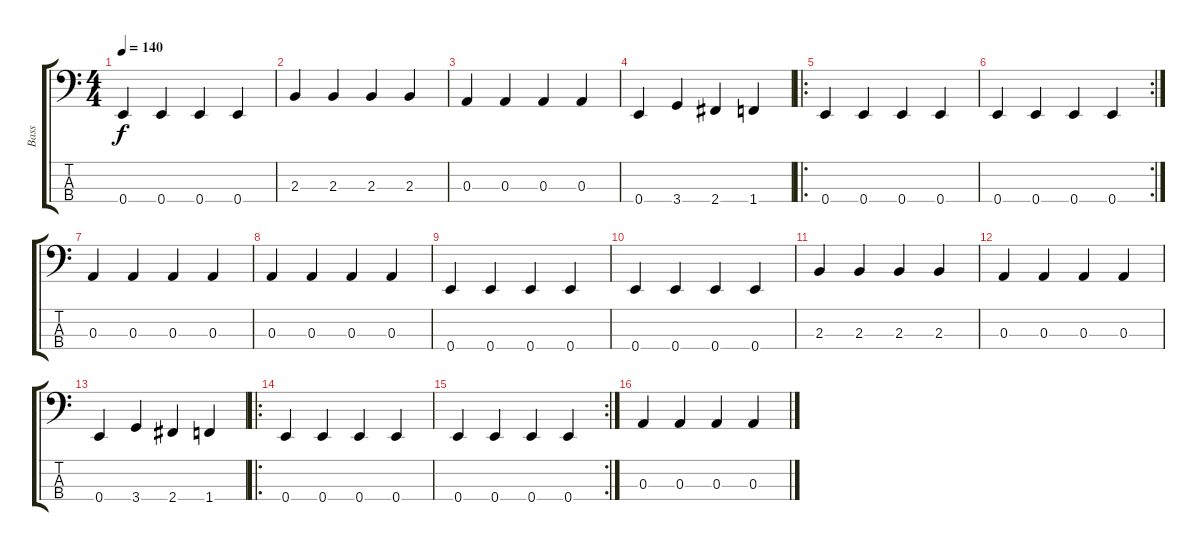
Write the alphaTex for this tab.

\track ("Bass" "Bass") {instrument electricbassfinger}
\staff {score tabs}
\tuning (G2 D2 A1 E1) {hide}
\ts (4 4)
\tempo 140
\clef f4
\ks c
0.4.4{dy f} 0.4.4 0.4.4 0.4.4 |
2.3.4 2.3.4 2.3.4 2.3.4 |
0.3.4 0.3.4 0.3.4 0.3.4 |
0.4.4 3.4.4 2.4.4 1.4.4 |
\ro
0.4.4 0.4.4 0.4.4 0.4.4 |
\rc 2
0.4.4 0.4.4 0.4.4 0.4.4 |
0.3.4 0.3.4 0.3.4 0.3.4 |
0.3.4 0.3.4 0.3.4 0.3.4 |
0.4.4 0.4.4 0.4.4 0.4.4 |
0.4.4 0.4.4 0.4.4 0.4.4 |
2.3.4 2.3.4 2.3.4 2.3.4 |
0.3.4 0.3.4 0.3.4 0.3.4 |
0.4.4 3.4.4 2.4.4 1.4.4 |
\ro
0.4.4 0.4.4 0.4.4 0.4.4 |
\rc 2
0.4.4 0.4.4 0.4.4 0.4.4 |
0.3.4 0.3.4 0.3.4 0.3.4
